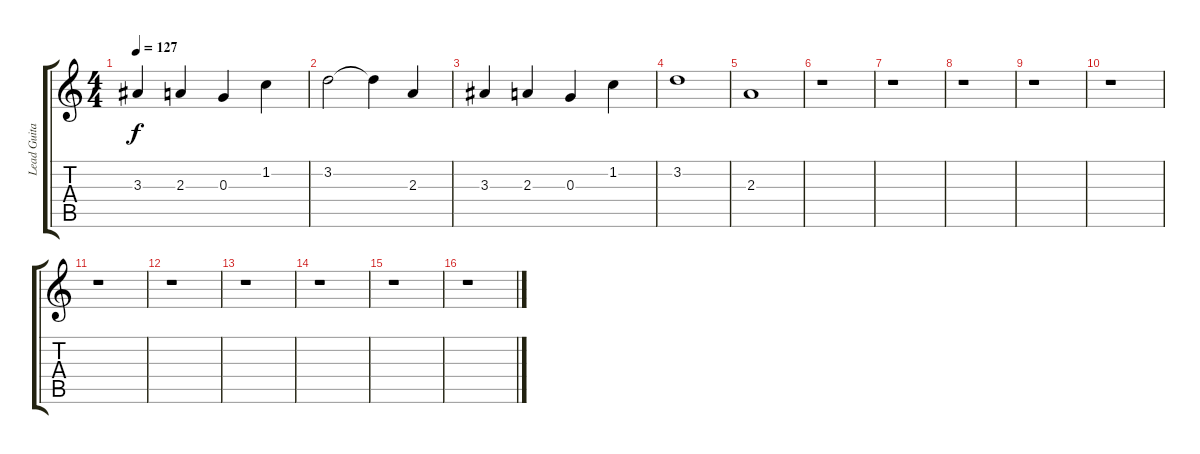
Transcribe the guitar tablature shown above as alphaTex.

\track ("Lead Guitar 2" "Lead Guita") {instrument distortionguitar}
\staff {score tabs}
\tuning (E4 B3 G3 D3 A2 E2) {hide}
\ts (4 4)
\tempo 127
\clef g2
\ks c
3.3.4{dy f} 2.3.4 0.3.4 1.2.4 |
3.2.2 3.2{t}.4 2.3.4 |
3.3.4 2.3.4 0.3.4 1.2.4 |
3.2.1 |
2.3.1 |
r.1 |
r.1 |
r.1 |
r.1 |
r.1 |
r.1 |
r.1 |
r.1 |
r.1 |
r.1 |
r.1
